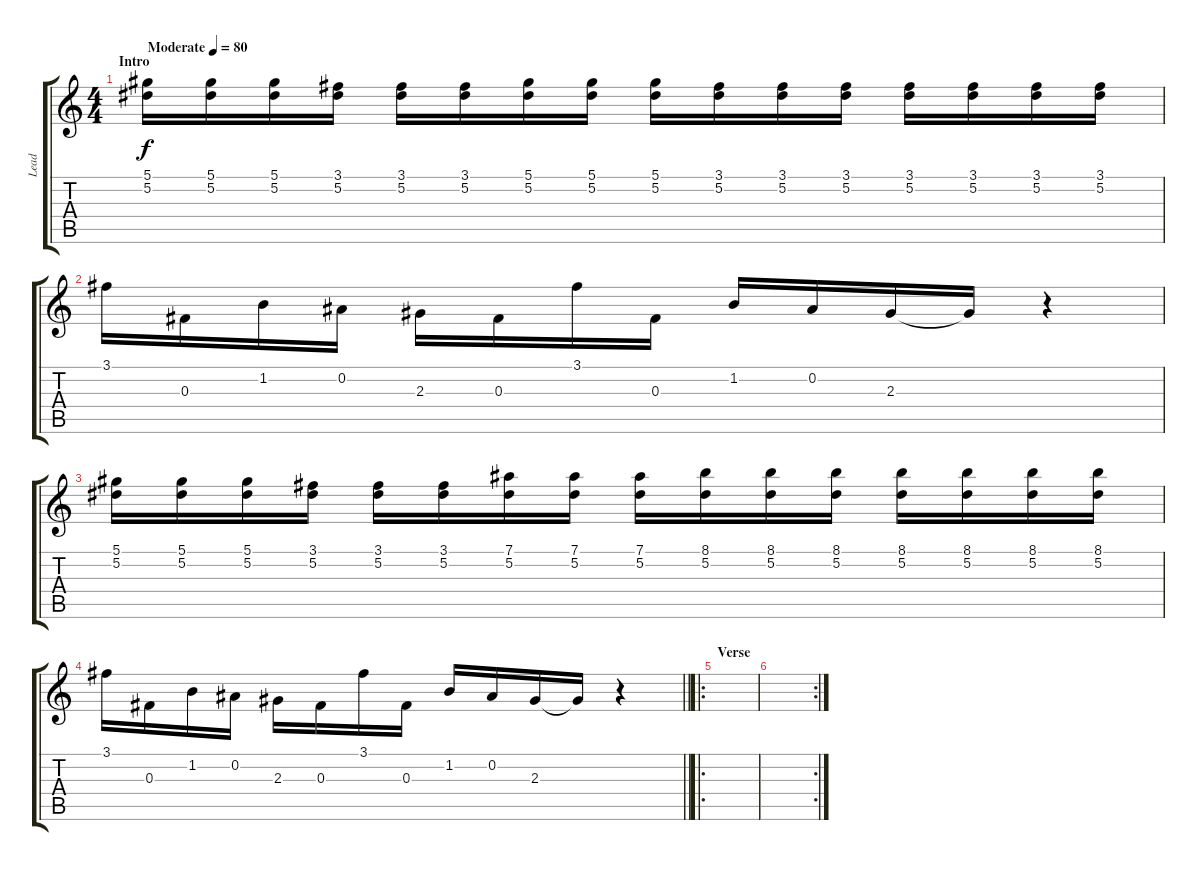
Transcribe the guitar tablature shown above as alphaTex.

\track ("Lead" "Lead") {instrument distortionguitar}
\staff {score tabs}
\tuning (Eb4 Bb3 Gb3 Db3 Ab2 Db2) {hide}
\ts (4 4)
\section ("" "Intro")
\tempo (80 "Moderate")
\clef g2
\ks c
(5.1 5.2).16{dy f instrument distortionguitar} (5.1 5.2).16 (5.1 5.2).16 (3.1 5.2).16 (3.1 5.2).16 (3.1 5.2).16 (5.1 5.2).16 (5.1 5.2).16 (5.1 5.2).16 (3.1 5.2).16 (3.1 5.2).16 (3.1 5.2).16 (3.1 5.2).16 (3.1 5.2).16 (3.1 5.2).16 (3.1 5.2).16 |
3.1.16 0.3.16 1.2.16 0.2.16 2.3.16 0.3.16 3.1.16 0.3.16 1.2.16 0.2.16 2.3.16 2.3{t}.16 r.4 |
(5.1 5.2).16 (5.1 5.2).16 (5.1 5.2).16 (3.1 5.2).16 (3.1 5.2).16 (3.1 5.2).16 (7.1 5.2).16 (7.1 5.2).16 (7.1 5.2).16 (8.1 5.2).16 (8.1 5.2).16 (8.1 5.2).16 (8.1 5.2).16 (8.1 5.2).16 (8.1 5.2).16 (8.1 5.2).16 |
\barLineRight lightlight
3.1.16 0.3.16 1.2.16 0.2.16 2.3.16 0.3.16 3.1.16 0.3.16 1.2.16 0.2.16 2.3.16 2.3{t}.16 r.4 |
\ro
\section ("" "Verse")
|
\rc 2
